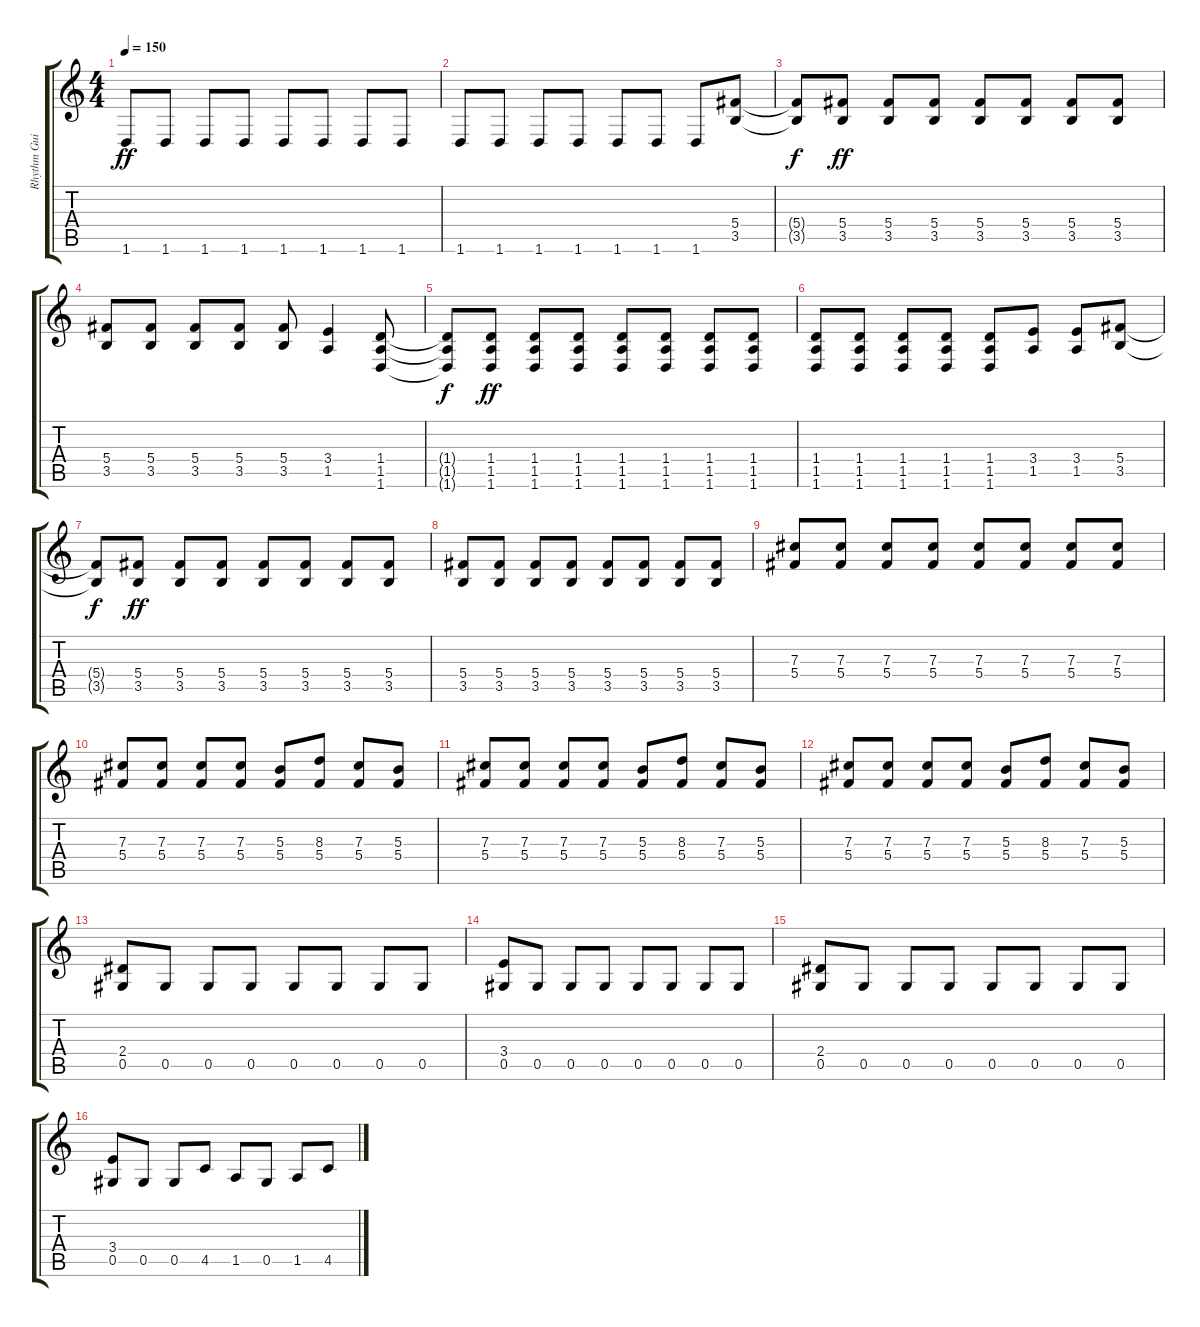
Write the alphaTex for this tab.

\track ("Rhythm Guitar" "Rhythm Gui") {instrument overdrivenguitar}
\staff {score tabs}
\tuning (Eb4 Bb3 Gb3 Db3 Ab2 Db2) {hide}
\ts (4 4)
\tempo 150
\clef g2
\ks c
1.6.8{dy ff} 1.6.8 1.6.8 1.6.8 1.6.8 1.6.8 1.6.8 1.6.8 |
1.6.8 1.6.8 1.6.8 1.6.8 1.6.8 1.6.8 1.6.8 (5.4 3.5).8 |
(5.4{t} 3.5{t}).8{dy f} (5.4 3.5).8{dy ff} (5.4 3.5).8 (5.4 3.5).8 (5.4 3.5).8 (5.4 3.5).8 (5.4 3.5).8 (5.4 3.5).8 |
(5.4 3.5).8 (5.4 3.5).8 (5.4 3.5).8 (5.4 3.5).8 (5.4 3.5).8 (3.4 1.5).4 (1.4 1.5 1.6).8 |
(1.4{t} 1.5{t} 1.6{t}).8{dy f} (1.4 1.5 1.6).8{dy ff} (1.4 1.5 1.6).8 (1.4 1.5 1.6).8 (1.4 1.5 1.6).8 (1.4 1.5 1.6).8 (1.4 1.5 1.6).8 (1.4 1.5 1.6).8 |
(1.4 1.5 1.6).8 (1.4 1.5 1.6).8 (1.4 1.5 1.6).8 (1.4 1.5 1.6).8 (1.4 1.5 1.6).8 (3.4 1.5).8 (3.4 1.5).8 (5.4 3.5).8 |
(5.4{t} 3.5{t}).8{dy f} (5.4 3.5).8{dy ff} (5.4 3.5).8 (5.4 3.5).8 (5.4 3.5).8 (5.4 3.5).8 (5.4 3.5).8 (5.4 3.5).8 |
(5.4 3.5).8 (5.4 3.5).8 (5.4 3.5).8 (5.4 3.5).8 (5.4 3.5).8 (5.4 3.5).8 (5.4 3.5).8 (5.4 3.5).8 |
(7.3 5.4).8 (7.3 5.4).8 (7.3 5.4).8 (7.3 5.4).8 (7.3 5.4).8 (7.3 5.4).8 (7.3 5.4).8 (7.3 5.4).8 |
(7.3 5.4).8 (7.3 5.4).8 (7.3 5.4).8 (7.3 5.4).8 (5.3 5.4).8 (8.3 5.4).8 (7.3 5.4).8 (5.3 5.4).8 |
(7.3 5.4).8 (7.3 5.4).8 (7.3 5.4).8 (7.3 5.4).8 (5.3 5.4).8 (8.3 5.4).8 (7.3 5.4).8 (5.3 5.4).8 |
(7.3 5.4).8 (7.3 5.4).8 (7.3 5.4).8 (7.3 5.4).8 (5.3 5.4).8 (8.3 5.4).8 (7.3 5.4).8 (5.3 5.4).8 |
(2.4 0.5).8 0.5.8 0.5.8 0.5.8 0.5.8 0.5.8 0.5.8 0.5.8 |
(3.4 0.5).8 0.5.8 0.5.8 0.5.8 0.5.8 0.5.8 0.5.8 0.5.8 |
(2.4 0.5).8 0.5.8 0.5.8 0.5.8 0.5.8 0.5.8 0.5.8 0.5.8 |
(3.4 0.5).8 0.5.8 0.5.8 4.5.8 1.5.8 0.5.8 1.5.8 4.5.8
